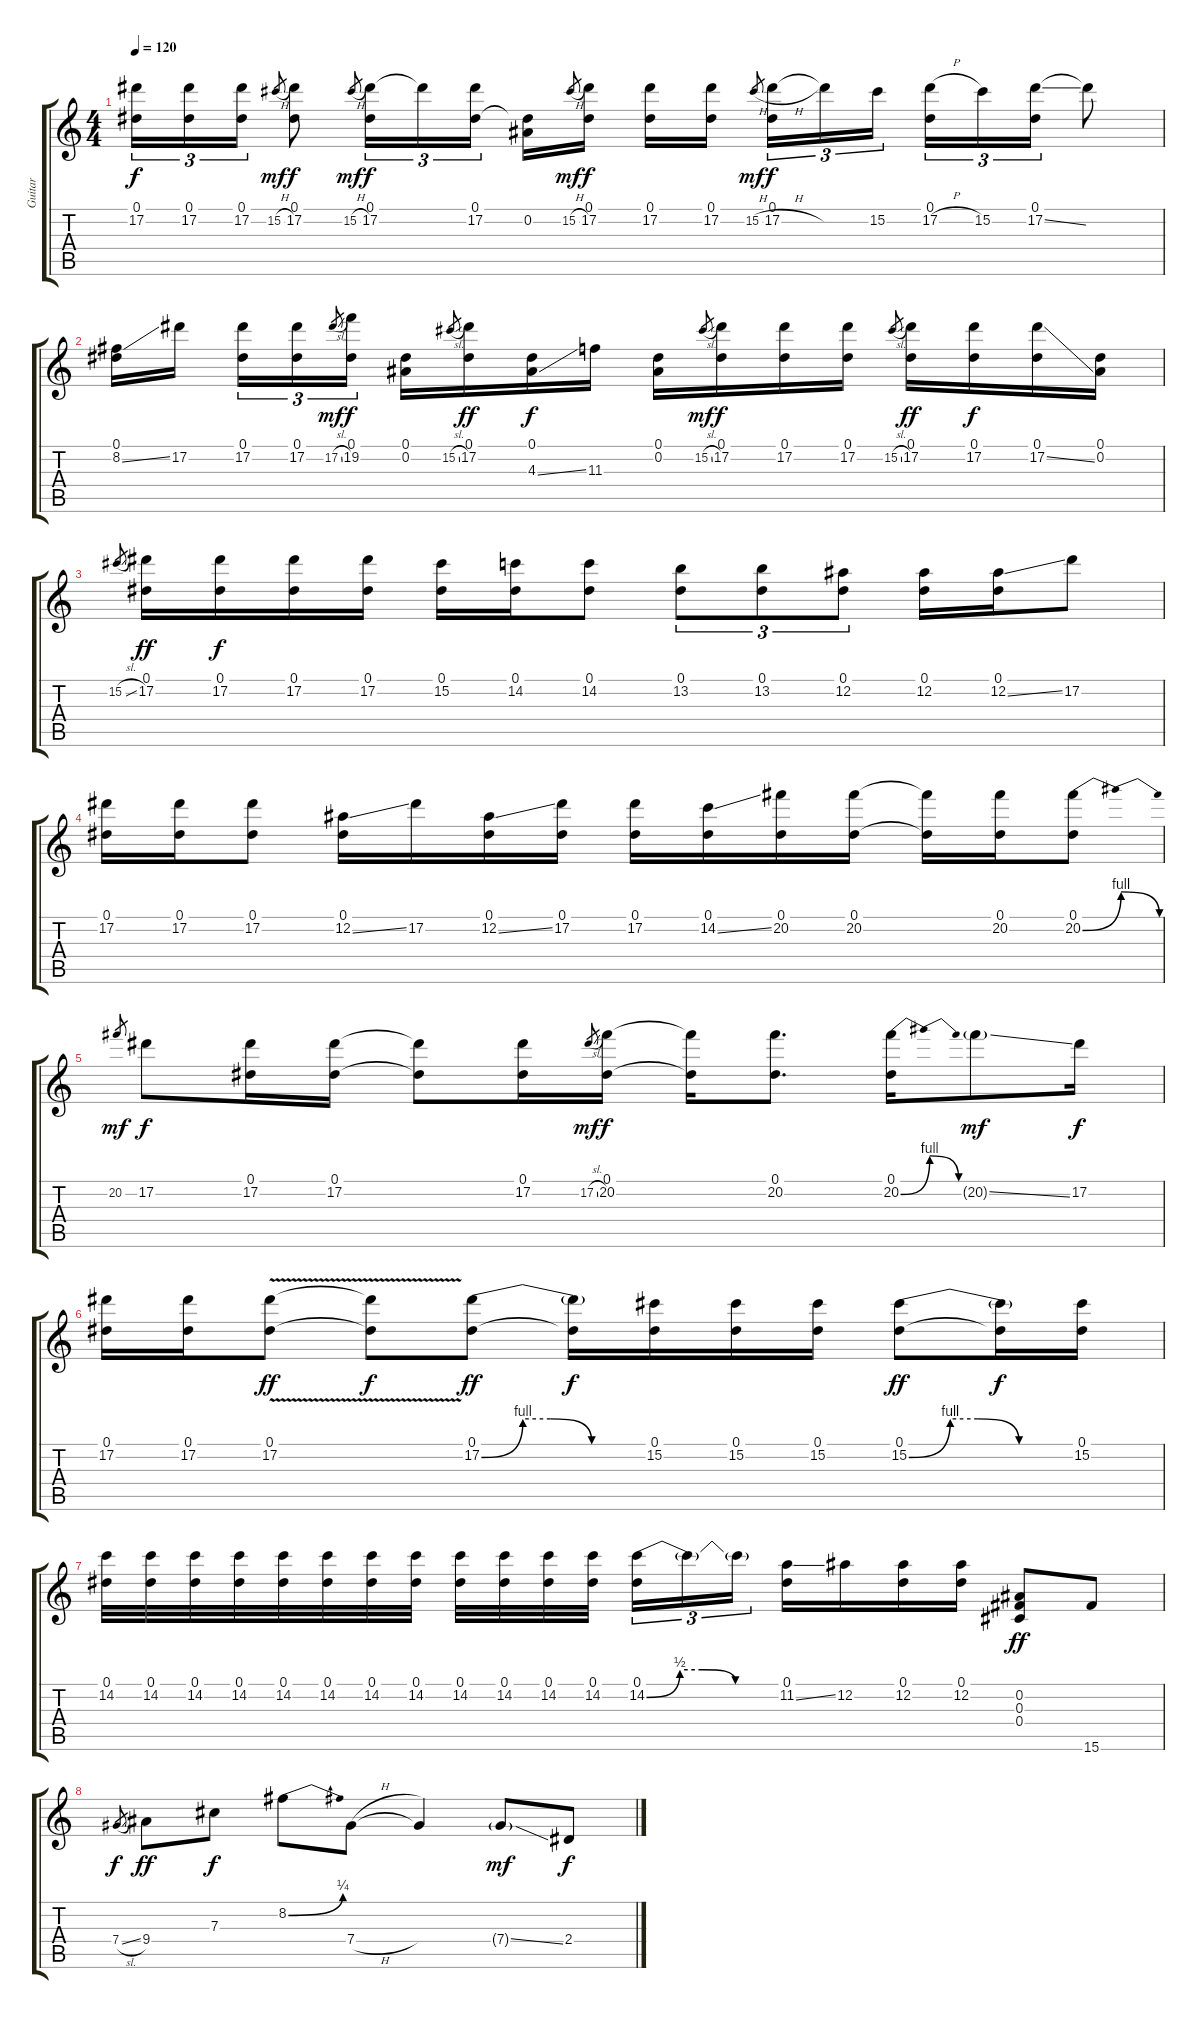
\track ("Guitar" "Guitar") {instrument overdrivenguitar}
\staff {score tabs}
\tuning (Eb4 Bb3 Gb3 Db3 Ab2 Eb2) {hide}
\ts (4 4)
\tempo 120
\clef g2
\ks c
(0.1 17.2).16{tu (3 2) dy f} (0.1 17.2).16{tu (3 2)} (0.1 17.2).16{tu (3 2)} 15.2{h}.8{gr dy mf} (0.1 17.2).8{dy f} 15.2{h}.8{gr dy mf} (0.1 17.2).16{tu (3 2) dy f} 17.2{t}.16{tu (3 2)} (0.1 17.2).16{tu (3 2) beam splitsecondary} (0.1{t} 0.2).16 15.2{h}.8{gr dy mf} (0.1 17.2).16{dy f} (0.1 17.2).16 (0.1 17.2).16 15.2{h}.8{gr dy mf beam splitsecondary} (0.1 17.2{h}).16{tu (3 2) dy f} 17.2{t}.16{tu (3 2)} 15.2.16{tu (3 2)} (0.1 17.2{h}).16{tu (3 2)} 15.2.16{tu (3 2)} (0.1 17.2{ss}).16{tu (3 2)} 17.2{t}.8 |
(0.1 8.2{ss}).16 17.2.16{beam splitsecondary} (0.1 17.2).16{tu (3 2)} (0.1 17.2).16{tu (3 2)} 17.2{sl}.8{gr dy mf} (0.1 19.2).16{tu (3 2) dy f} (0.1 0.2).16 15.2{sl}.8{gr} (0.1 17.2).16{dy ff} (0.1 4.3{ss}).16{dy f} 11.3.16 (0.1 0.2).16 15.2{sl}.8{gr dy mf} (0.1 17.2).16{dy f} (0.1 17.2).16 (0.1 17.2).16 15.2{sl}.8{gr} (0.1 17.2).16{dy ff} (0.1 17.2).16{dy f} (0.1 17.2{ss}).16 (0.1 0.2).16 |
15.2{sl}.8{gr} (0.1 17.2).16{dy ff} (0.1 17.2).16{dy f} (0.1 17.2).16 (0.1 17.2).16 (0.1 15.2).16 (0.1 14.2).16 (0.1 14.2).8 (0.1 13.2).8{tu (3 2)} (0.1 13.2).8{tu (3 2)} (0.1 12.2).8{tu (3 2)} (0.1 12.2).16 (0.1 12.2{ss}).16 17.2.8 |
(0.1 17.2).16 (0.1 17.2).16 (0.1 17.2).8 (0.1 12.2{ss}).16 17.2.16 (0.1 12.2{ss}).16 (0.1 17.2).16 (0.1 17.2).16 (0.1 14.2{ss}).16 (0.1 20.2).16 (0.1 20.2).16 (0.1{t} 20.2{t}).16 (0.1 20.2).16 (0.1 20.2{be (bendrelease 0 0 30 4 50 4 60 0)}).8 |
20.2.8{gr dy mf} 17.2.8{dy f} (0.1 17.2).16 (0.1 17.2).16 (0.1{t} 17.2{t}).8 (0.1 17.2).16 17.2{sl}.8{gr dy mf} (0.1 20.2).16{dy f} (0.1{t} 20.2{t}).16 (0.1 20.2).8{d} (0.1 20.2{be (bendrelease 0 0 30 4 50 4 60 0)}).16 20.2{ss g}.8{dy mf} 17.2.16{dy f} |
(0.1 17.2).16 (0.1 17.2).16 (0.1{v} 17.2{v}).8{dy ff} (0.1{t} 17.2{t}).8{dy f} (0.1 17.2{be (custom 0 0 15 4 25 4 40 0 60 0)}).8{dy ff} (0.1{t} 17.2{t}).16{dy f} (0.1 15.2).16 (0.1 15.2).16 (0.1 15.2).16 (0.1 15.2{be (custom 0 0 15 4 25 4 40 0 60 0)}).8{dy ff} (0.1{t} 15.2{t}).16{dy f} (0.1 15.2).16 |
(0.1 14.2).32 (0.1 14.2).32 (0.1 14.2).32 (0.1 14.2).32 (0.1 14.2).32 (0.1 14.2).32 (0.1 14.2).32 (0.1 14.2).32 (0.1 14.2).32 (0.1 14.2).32 (0.1 14.2).32 (0.1 14.2).32{beam splitsecondary} (0.1 14.2{be (custom 0 0 15 2 25 2 40 0 60 0)}).16{tu (3 2)} 14.2{t}.16{tu (3 2)} 14.2{t}.16{tu (3 2)} (0.1 11.2{ss}).16 12.2.16 (0.1 12.2).16 (0.1 12.2).16 (0.2 0.3 0.4).8{dy ff} 15.6.8 |
7.4{sl}.8{gr dy f} 9.4.8{dy ff} 7.3.8{dy f} 8.2{be (bend 0 0 60 1)}.8 7.4{h}.8 7.4{t}.4 7.4{ss g}.8{dy mf} 2.4.8{dy f}
